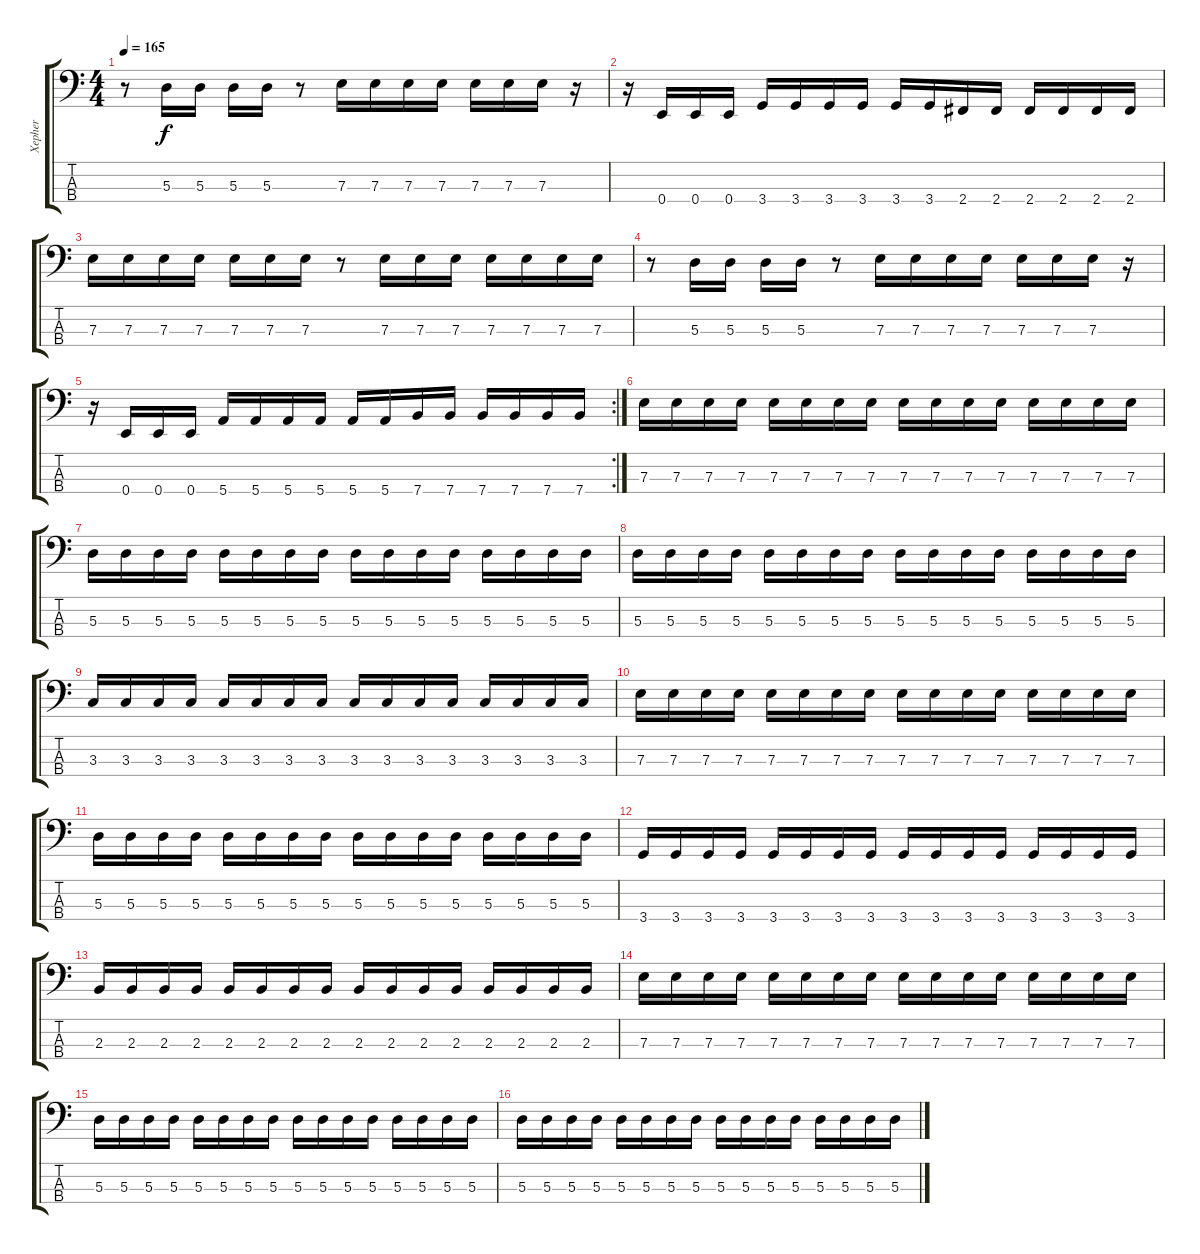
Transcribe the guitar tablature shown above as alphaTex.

\track ("Xepher" "Xepher") {instrument electricbassfinger}
\staff {score tabs}
\tuning (G2 D2 A1 E1) {hide}
\ts (4 4)
\tempo 165
\clef f4
\ks c
r.8{dy f} 5.3.16 5.3.16 5.3.16 5.3.16 r.8 7.3.16 7.3.16 7.3.16 7.3.16 7.3.16 7.3.16 7.3.16 r.16 |
r.16 0.4.16 0.4.16 0.4.16 3.4.16 3.4.16 3.4.16 3.4.16 3.4.16 3.4.16 2.4.16 2.4.16 2.4.16 2.4.16 2.4.16 2.4.16 |
7.3.16 7.3.16 7.3.16 7.3.16 7.3.16 7.3.16 7.3.16 r.8 7.3.16 7.3.16 7.3.16 7.3.16 7.3.16 7.3.16 7.3.16 |
r.8 5.3.16 5.3.16 5.3.16 5.3.16 r.8 7.3.16 7.3.16 7.3.16 7.3.16 7.3.16 7.3.16 7.3.16 r.16 |
\rc 2
r.16 0.4.16 0.4.16 0.4.16 5.4.16 5.4.16 5.4.16 5.4.16 5.4.16 5.4.16 7.4.16 7.4.16 7.4.16 7.4.16 7.4.16 7.4.16 |
7.3.16 7.3.16 7.3.16 7.3.16 7.3.16 7.3.16 7.3.16 7.3.16 7.3.16 7.3.16 7.3.16 7.3.16 7.3.16 7.3.16 7.3.16 7.3.16 |
5.3.16 5.3.16 5.3.16 5.3.16 5.3.16 5.3.16 5.3.16 5.3.16 5.3.16 5.3.16 5.3.16 5.3.16 5.3.16 5.3.16 5.3.16 5.3.16 |
5.3.16 5.3.16 5.3.16 5.3.16 5.3.16 5.3.16 5.3.16 5.3.16 5.3.16 5.3.16 5.3.16 5.3.16 5.3.16 5.3.16 5.3.16 5.3.16 |
3.3.16 3.3.16 3.3.16 3.3.16 3.3.16 3.3.16 3.3.16 3.3.16 3.3.16 3.3.16 3.3.16 3.3.16 3.3.16 3.3.16 3.3.16 3.3.16 |
7.3.16 7.3.16 7.3.16 7.3.16 7.3.16 7.3.16 7.3.16 7.3.16 7.3.16 7.3.16 7.3.16 7.3.16 7.3.16 7.3.16 7.3.16 7.3.16 |
5.3.16 5.3.16 5.3.16 5.3.16 5.3.16 5.3.16 5.3.16 5.3.16 5.3.16 5.3.16 5.3.16 5.3.16 5.3.16 5.3.16 5.3.16 5.3.16 |
3.4.16 3.4.16 3.4.16 3.4.16 3.4.16 3.4.16 3.4.16 3.4.16 3.4.16 3.4.16 3.4.16 3.4.16 3.4.16 3.4.16 3.4.16 3.4.16 |
2.3.16 2.3.16 2.3.16 2.3.16 2.3.16 2.3.16 2.3.16 2.3.16 2.3.16 2.3.16 2.3.16 2.3.16 2.3.16 2.3.16 2.3.16 2.3.16 |
7.3.16 7.3.16 7.3.16 7.3.16 7.3.16 7.3.16 7.3.16 7.3.16 7.3.16 7.3.16 7.3.16 7.3.16 7.3.16 7.3.16 7.3.16 7.3.16 |
5.3.16 5.3.16 5.3.16 5.3.16 5.3.16 5.3.16 5.3.16 5.3.16 5.3.16 5.3.16 5.3.16 5.3.16 5.3.16 5.3.16 5.3.16 5.3.16 |
5.3.16 5.3.16 5.3.16 5.3.16 5.3.16 5.3.16 5.3.16 5.3.16 5.3.16 5.3.16 5.3.16 5.3.16 5.3.16 5.3.16 5.3.16 5.3.16
